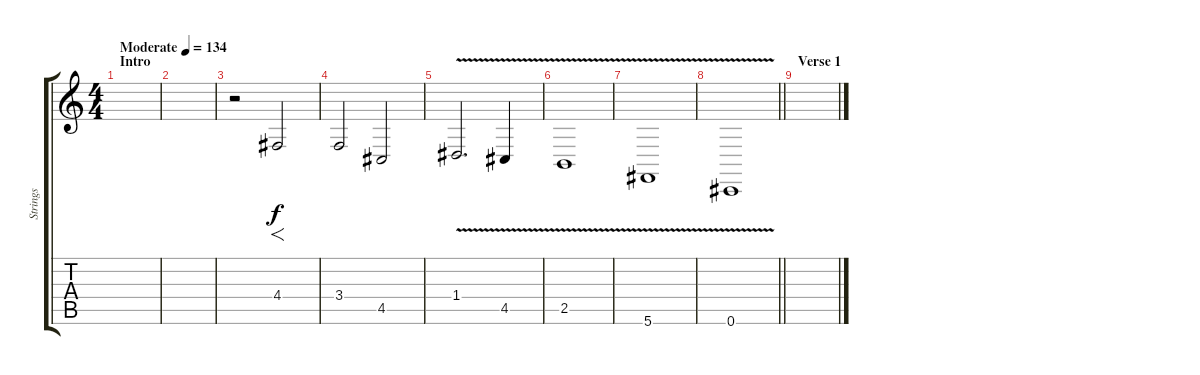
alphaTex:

\track ("Strings" "Strings") {instrument cello}
\staff {score tabs}
\tuning (E4 B3 G3 D3 A2 Db2) {hide}
\ts (4 4)
\section ("" "Intro")
\tempo (134 "Moderate")
\clef g2
\ks c
|
|
r.2 4.4.2{f} |
3.4.2 4.5.2 |
1.4{v}.2{d} 4.5{v}.4 |
2.5{v}.1 |
5.6{v}.1 |
\barLineRight lightlight
0.6{v}.1 |
\section ("" "Verse 1")
